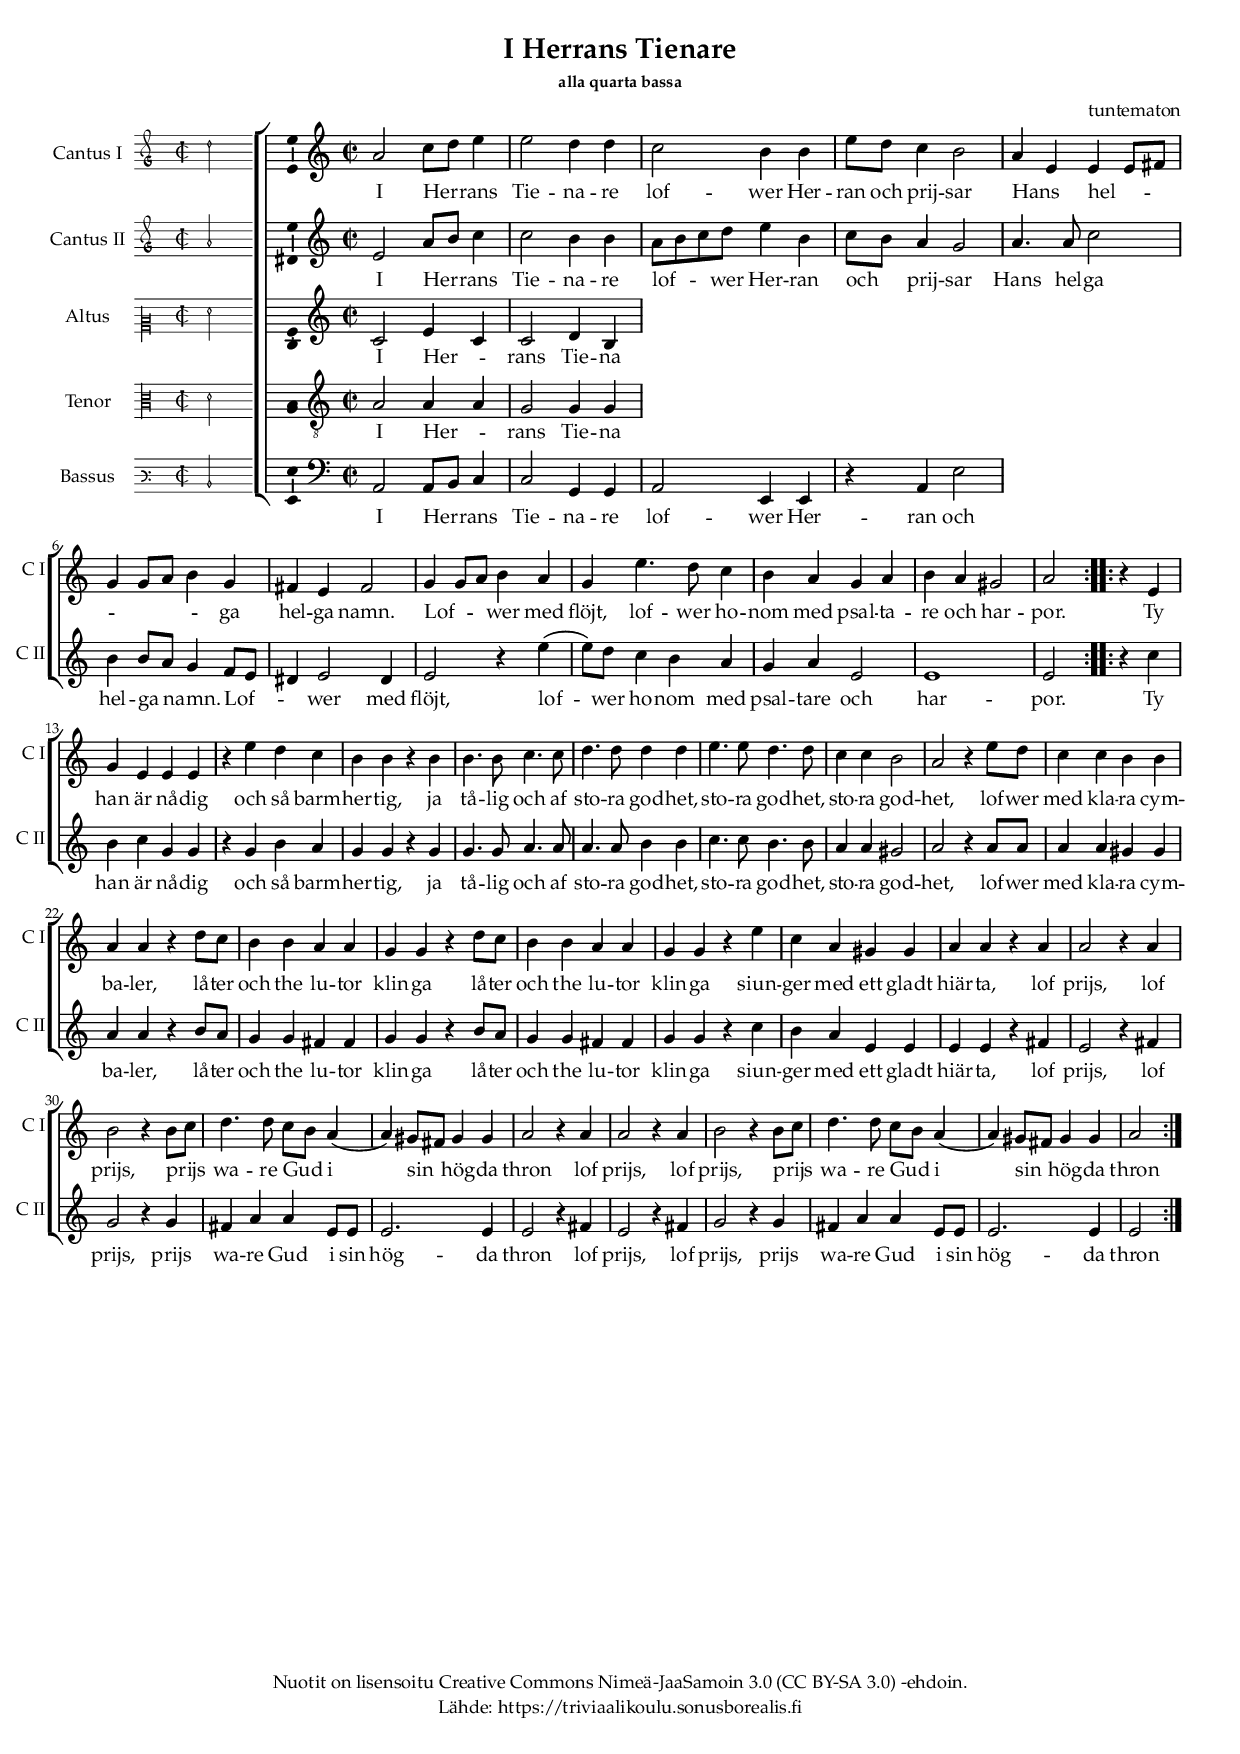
\version "2.19.80"
\include "suomi.ly"

#(set-global-staff-size 16)

global = {
%  \numericTimeSignature
  \time 2/2
%  \set Timing.measureLength = #(ly:make-moment 4/2)
%  \autoBeamOff
  \key a \minor
  \set Staff.midiInstrument = #"voice oohs"
}


SopranoMusic = \relative c'' {
	\set Staff.instrumentName = #"Cantus I"
	\set Staff.shortInstrumentName = "C I"

	\incipit { \clef "mensural-g" \key a \minor \time 2/2 d''2 }

  \repeat volta 2 {
  	a2 c8 d e4 | e2 d4 d | c2 h4 h | e8 d c4 h2 | a4 e e e8 fis | g4 g8 a h4 g |
    fis e fis2 | g4 g8 a h4 a | g e'4. d8 c4 | h4 a g a | h a gis2 | a2
  }
  \repeat volta 2 {
    r4 e | g e e e | r e' d c | h h r h | h4. h8 c4. c8 | d4. d8 d4 d |
% 2
    e4. e8 d4. d8 | c4 c h2 | a r4 e'8 d | c4 c h  h | a a r d8 c |
    h4 h a a | g g r d'8 c | h4 h a a | g g r  e' | c a gis gis | a a r a |
    a2 r4 a | h2 r4 h8 c | d4. d8 c h a4( | a) gis8 fis gis4 gis | a2 r4 a |
    a2 r4 a | h2 r4 h8 c | d4. d8 c h a4( | a) gis8 fis gis4 gis | a2
  }
}

stanzaOneLyrics = \lyricmode {
	I Her -- _ rans Tie -- na -- re
  lof -- wer Her -- ran och prij -- sar
  Hans _ hel -- _ _ _ _ _ _ ga hel -- ga namn.
  Lof -- _ _ wer med flöjt,
  lof -- wer ho -- nom med psal -- ta -- re och har -- por.

  Ty han är nå -- dig och så barm -- her -- tig,
  ja tå -- lig och af sto -- ra god -- het,
  sto -- ra god -- het, sto -- ra god -- het,

  lof -- wer med kla -- ra cym -- ba -- ler,
  lå -- ter och the lu -- tor klin -- ga
  lå -- ter och the lu -- tor klin -- ga
  siun -- ger med ett gladt hiär -- ta,

  lof prijs, lof prijs,
  prijs _ wa -- re Gud _ i sin _ hög -- da thron

  lof prijs, lof prijs,
  prijs _ wa -- re Gud _ i sin _ hög -- da thron
}

SopranoTwoMusic = \relative c' {
	\set Staff.instrumentName = #"Cantus II"
	\set Staff.shortInstrumentName = "C II"

	\incipit { \clef "mensural-g" \key a \minor \time 2/2 a'2 }

  \repeat volta 2 {
    e2 a8 h c4 | c2 h4 h | a8 h c d e4 h | c8 h a4 g2 | a4. a8 c2 | h4 h8 a g4 f8 e |
    dis4 e2 dis4 | e2 r4 e'4( | e8) d c4 h a | g a e2 | e1 | e2
  }
  \repeat volta 2 {
    r4 c' h c g g | r g h a | g g r g | g4. g8 a4. a8 | a4. a8 h4 h |
% 2
    c4. c8 h4. h8 | a4 a gis2 | a2 r4 a8 a | a4 a gis gis | a a r h8 a |
    g4 g fis fis | g g r h8 a | g4 g fis fis | g g r c | h a e e | e e r fis |
    e2 r4 fis | g2 r4 g4 | fis a a e8 e | e2. e4 | e2 r4 fis |
    e2 r4 fis | g2 r4 g4 | fis a a e8 e | e2. e4 | e2
  }
}

stanzaOneLyricsSopranoTwo = \lyricmode {
	I Her -- _ rans Tie -- na -- re
  lof -- _ _ wer Her -- ran och _ prij -- sar
  Hans hel -- ga hel -- ga _ namn.
  Lof -- _ _ wer med flöjt,
  lof -- wer ho -- nom med psal -- tare och har -- por.

  Ty han är nå -- dig och så barm -- her -- tig,
  ja tå -- lig och af sto -- ra god -- het,
  sto -- ra god -- het, sto -- ra god -- het,

  lof -- wer med kla -- ra cym -- ba -- ler,
  lå -- ter och the lu -- tor klin -- ga
  lå -- ter och the lu -- tor klin -- ga
  siun -- ger med ett gladt hiär -- ta,

  lof prijs, lof prijs,
  prijs wa -- re Gud i sin hög -- da thron

  lof prijs, lof prijs,
  prijs wa -- re Gud i sin  hög -- da thron
}


AltoMusic = \relative c' {
	\set Staff.instrumentName = #"Altus"
	\set Staff.shortInstrumentName = "A"

	\incipit { \clef "mensural-c2" \key a \minor \time 2/2 f'2 }

	c2 e4 c | c2 d4 h |
}

TenoreMusic = \relative c' {
	\set Staff.instrumentName = #"Tenor"
	\set Staff.shortInstrumentName = "T"

	\incipit { \clef "mensural-c3" \key a \minor \time 2/2 d'2 }

	\clef "treble_8"
	a2 a4 a | g2 g4 g |
}

BassMusic = \relative c {
	\set Staff.instrumentName = #"Bassus"
	\set Staff.shortInstrumentName = "B"

  \incipit {
    \clef "mensural-f"
    \set Staff.middleCClefPosition = #4
    \set Staff.middleCPosition = #4
    \set Staff.clefPosition = #0
    \key a \minor
    \time 2/2
    d2
  }

	\clef bass
	a2 a8 h c4 | c2 g4 g | a2 e4 e | r a e'2 |
}


\header {
  title = "I Herrans Tienare"
%  subtitle = ""
  subsubtitle = "alla quarta bassa"
  composer = "tuntematon"
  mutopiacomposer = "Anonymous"
%  instrument = "Voice (SATB)"
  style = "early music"
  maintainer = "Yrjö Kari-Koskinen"
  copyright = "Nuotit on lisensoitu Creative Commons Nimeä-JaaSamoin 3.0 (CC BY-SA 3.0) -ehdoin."
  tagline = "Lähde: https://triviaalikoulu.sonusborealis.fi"
}

\paper {
    #(define fonts
        (make-pango-font-tree "Palatino"
                              "Nimbus Sans"
                              "Luxi Mono"
                              (/ staff-height pt 20)))
}


\score {
  \new ChoirStaff <<
    \new Staff <<
      \new Voice = "Soprano" {
		    \global
        \SopranoMusic
      }
     \new Lyrics \lyricsto "Soprano" {
       \stanzaOneLyrics
     }
    >>
    \new Staff <<
      \new Voice = "SopranoTwo" {
		    \global
        \SopranoTwoMusic
      }
     \new Lyrics \lyricsto "SopranoTwo" {
       \stanzaOneLyricsSopranoTwo
     }
    >>
    \new Staff <<
      \new Voice = "Alto" {
        \global
        \AltoMusic
      }
     \new Lyrics \lyricsto "Alto" {
       \stanzaOneLyrics
     }
    >>
    \new Staff <<
      \new Voice = "Tenore" {
        \global
        \TenoreMusic
      }
      \new Lyrics \lyricsto "Tenore" {
       \stanzaOneLyrics
      }
    >>
    \new Staff <<
      \new Voice = "Bass" {
        \global
        \BassMusic
      }
      \new Lyrics \lyricsto "Bass" {
       \stanzaOneLyrics
      }
    >>
  >>
  \layout {
    \context {
      \Voice
      \consists "Ambitus_engraver"
    }
    indent = 3.5\cm
    incipit-width = 2\cm
    \context {
     \Staff \RemoveEmptyStaves
   }
    \context {
     \Score
     \override VerticalAxisGroup.remove-first = ##t
    }
  }
}
